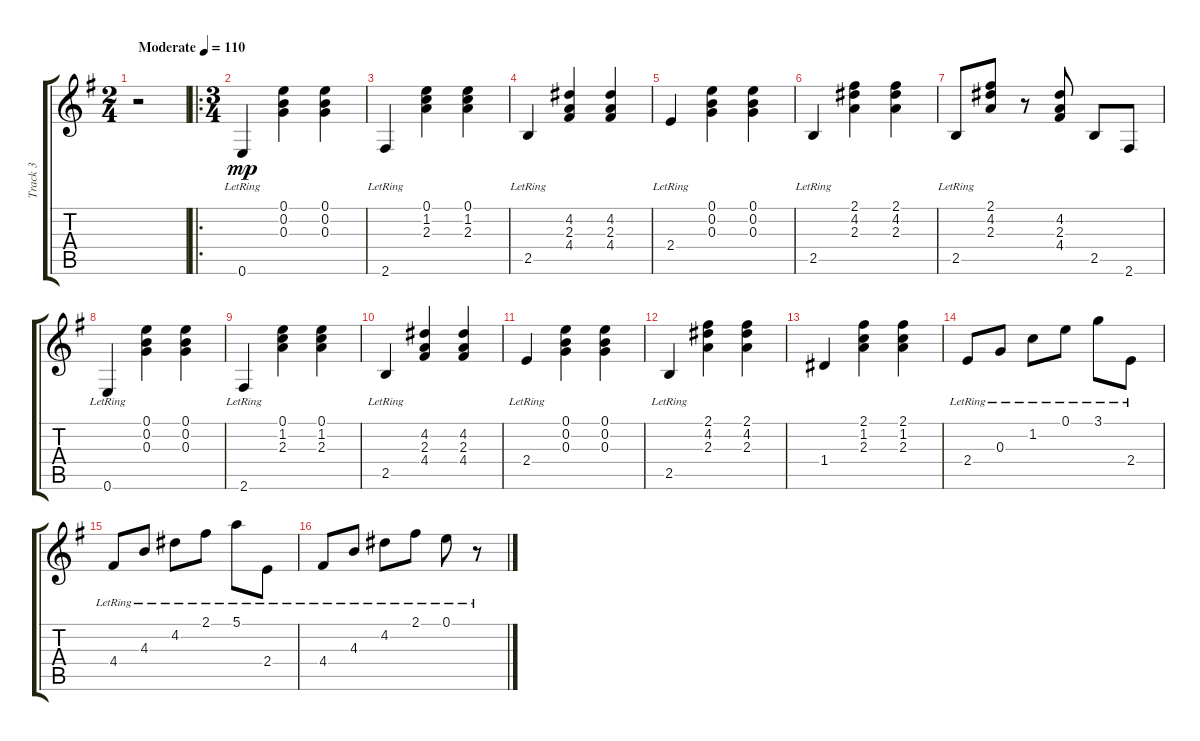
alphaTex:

\track ("Track 3" "Track 3") {instrument acousticguitarnylon}
\staff {score tabs}
\tuning (E4 B3 G3 D3 A2 E2) {hide}
\ts (2 4)
\tempo (110 "Moderate")
\clef g2
\ks eminor
r.2{dy mp instrument acousticguitarnylon} |
\ro
\ts (3 4)
0.6{lr}.4 (0.1 0.2 0.3).4 (0.1 0.2 0.3).4 |
2.6{lr}.4 (0.1 1.2 2.3).4 (0.1 1.2 2.3).4 |
2.5{lr}.4 (4.2 2.3 4.4).4 (4.2 2.3 4.4).4 |
2.4{lr}.4 (0.1 0.2 0.3).4 (0.1 0.2 0.3).4 |
2.5{lr}.4 (2.1 4.2 2.3).4 (2.1 4.2 2.3).4 |
2.5{lr}.8 (2.1 4.2 2.3).8 r.8 (4.2 2.3 4.4).8 2.5.8 2.6.8 |
0.6{lr}.4 (0.1 0.2 0.3).4 (0.1 0.2 0.3).4 |
2.6{lr}.4 (0.1 1.2 2.3).4 (0.1 1.2 2.3).4 |
2.5{lr}.4 (4.2 2.3 4.4).4 (4.2 2.3 4.4).4 |
2.4{lr}.4 (0.1 0.2 0.3).4 (0.1 0.2 0.3).4 |
2.5{lr}.4 (2.1 4.2 2.3).4 (2.1 4.2 2.3).4 |
1.4.4 (2.1 1.2 2.3).4 (2.1 1.2 2.3).4 |
2.4{lr}.8 0.3{lr}.8 1.2{lr}.8 0.1{lr}.8 3.1{lr}.8 2.4{lr}.8 |
4.4{lr}.8 4.3{lr}.8 4.2{lr}.8 2.1{lr}.8 5.1{lr}.8 2.4{lr}.8 |
4.4{lr}.8 4.3{lr}.8 4.2{lr}.8 2.1{lr}.8 0.1{lr}.8 r.8
